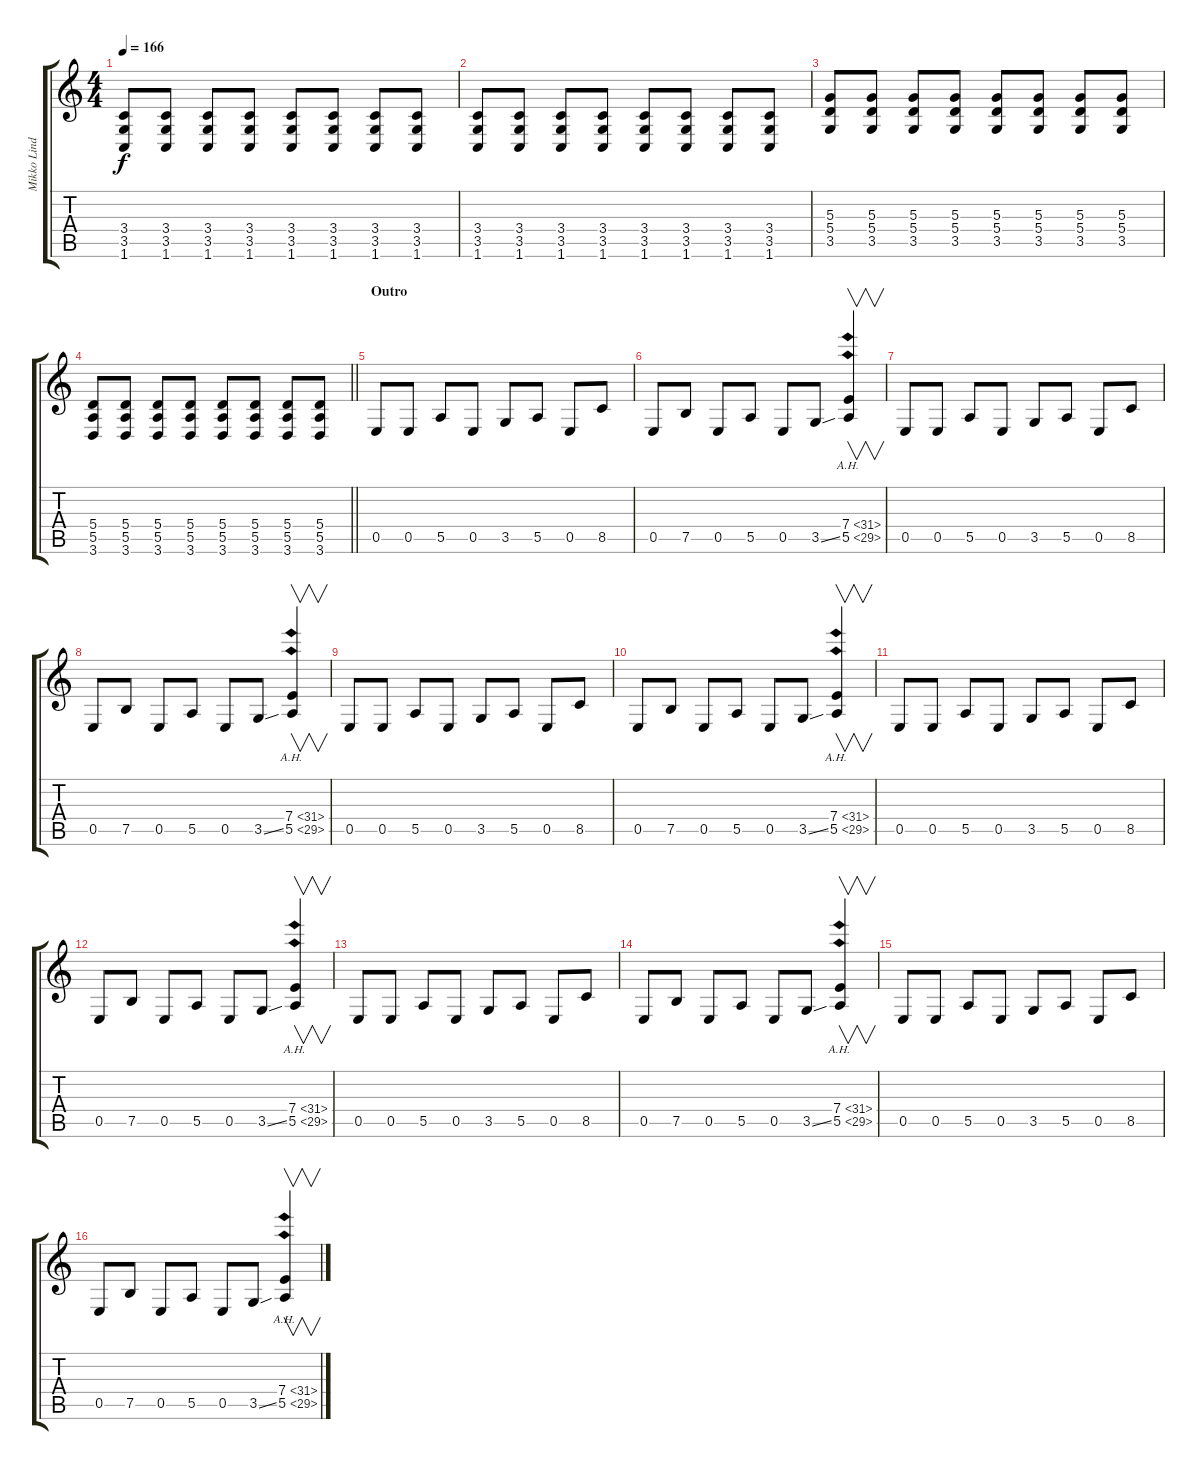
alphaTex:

\track ("Mikko Lindström" "Mikko Lind") {instrument distortionguitar}
\staff {score tabs}
\tuning (B3 Gb3 D3 A2 E2 B1) {hide}
\ts (4 4)
\tempo 166
\clef g2
\ks c
(3.4 3.5 1.6).8{dy f} (3.4 3.5 1.6).8 (3.4 3.5 1.6).8 (3.4 3.5 1.6).8 (3.4 3.5 1.6).8 (3.4 3.5 1.6).8 (3.4 3.5 1.6).8 (3.4 3.5 1.6).8 |
(3.4 3.5 1.6).8 (3.4 3.5 1.6).8 (3.4 3.5 1.6).8 (3.4 3.5 1.6).8 (3.4 3.5 1.6).8 (3.4 3.5 1.6).8 (3.4 3.5 1.6).8 (3.4 3.5 1.6).8 |
(5.3 5.4 3.5).8 (5.3 5.4 3.5).8 (5.3 5.4 3.5).8 (5.3 5.4 3.5).8 (5.3 5.4 3.5).8 (5.3 5.4 3.5).8 (5.3 5.4 3.5).8 (5.3 5.4 3.5).8 |
\barLineRight lightlight
(5.4 5.5 3.6).8 (5.4 5.5 3.6).8 (5.4 5.5 3.6).8 (5.4 5.5 3.6).8 (5.4 5.5 3.6).8 (5.4 5.5 3.6).8 (5.4 5.5 3.6).8 (5.4 5.5 3.6).8 |
\section ("" "Outro")
0.5.8 0.5.8 5.5.8 0.5.8 3.5.8 5.5.8 0.5.8 8.5.8 |
0.5.8 7.5.8 0.5.8 5.5.8 0.5.8 3.5{ss}.8 (7.4{ah 24} 5.5{ah 24}).4{v} |
0.5.8 0.5.8 5.5.8 0.5.8 3.5.8 5.5.8 0.5.8 8.5.8 |
0.5.8 7.5.8 0.5.8 5.5.8 0.5.8 3.5{ss}.8 (7.4{ah 24} 5.5{ah 24}).4{v} |
0.5.8 0.5.8 5.5.8 0.5.8 3.5.8 5.5.8 0.5.8 8.5.8 |
0.5.8 7.5.8 0.5.8 5.5.8 0.5.8 3.5{ss}.8 (7.4{ah 24} 5.5{ah 24}).4{v} |
0.5.8 0.5.8 5.5.8 0.5.8 3.5.8 5.5.8 0.5.8 8.5.8 |
0.5.8 7.5.8 0.5.8 5.5.8 0.5.8 3.5{ss}.8 (7.4{ah 24} 5.5{ah 24}).4{v} |
0.5.8 0.5.8 5.5.8 0.5.8 3.5.8 5.5.8 0.5.8 8.5.8 |
0.5.8 7.5.8 0.5.8 5.5.8 0.5.8 3.5{ss}.8 (7.4{ah 24} 5.5{ah 24}).4{v} |
0.5.8 0.5.8 5.5.8 0.5.8 3.5.8 5.5.8 0.5.8 8.5.8 |
0.5.8 7.5.8 0.5.8 5.5.8 0.5.8 3.5{ss}.8 (7.4{ah 24} 5.5{ah 24}).4{v}
